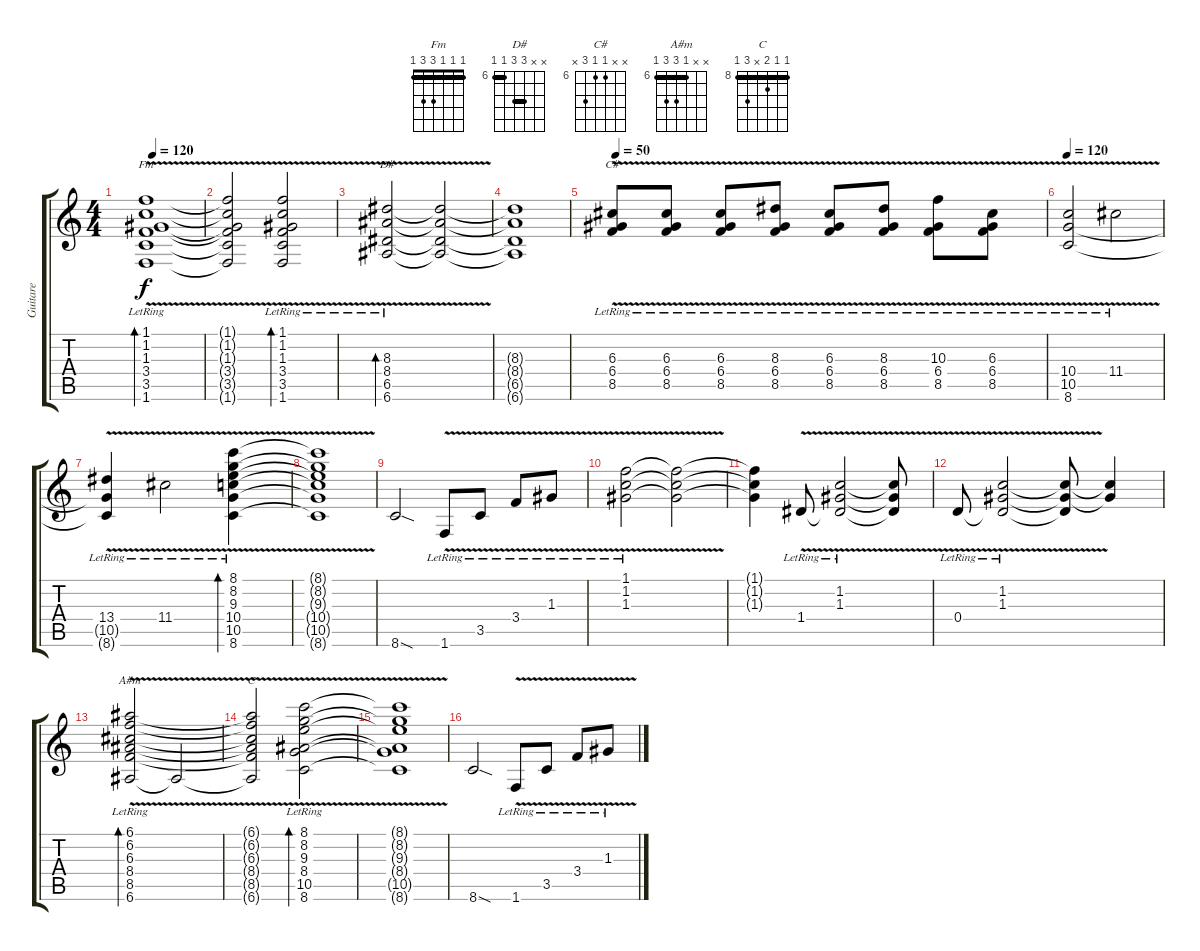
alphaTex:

\track ("Guitare" "Guitare") {instrument electricguitarjazz}
\staff {score tabs}
\tuning (E4 B3 G3 D3 A2 E2) {hide}
\chord ("Fm" 1 1 1 3 3 1) {barre 1}
\chord ("D#" x x 8 8 6 6) {firstfret 6 barre (6 8)}
\chord ("C#" x x 6 6 8 x) {firstfret 6}
\chord ("A#m" x x 6 8 8 6) {firstfret 6 barre 6}
\chord ("C" 8 8 9 x 10 8) {firstfret 8 barre 8}
\ts (4 4)
\tempo 120
\clef g2
\ks c
(1.1{lr} 1.2{lr} 1.3{lr} 3.4{v lr} 3.5{lr} 1.6{lr}).1{bd 480 ch "Fm" dy f} |
(1.1{t} 1.2{t} 1.3{t} 3.4{t} 3.5{t} 1.6{t}).2 (1.1{v lr} 1.2{v lr} 1.3{v lr} 3.4{v lr} 3.5{v lr} 1.6{v lr}).2{bd 240} |
(8.3{v lr} 8.4{v lr} 6.5{v lr} 6.6{v lr}).2{bd 480 ch "D#"} (8.3{t} 8.4{t} 6.5{t} 6.6{t}).2 |
(8.3{t} 8.4{t} 6.5{t} 6.6{t}).1 |
\tempo 50
(6.3{v lr} 6.4{v lr} 8.5{v lr}).8{ch "C#"} (6.3{v lr} 6.4{v lr} 8.5{v lr}).8 (6.3{v lr} 6.4{v lr} 8.5{v lr}).8 (8.3{v lr} 6.4 8.5).8 (6.3{v lr} 6.4{v lr} 8.5{v lr}).8 (8.3{v lr} 6.4 8.5).8 (10.3{v lr} 6.4{v lr} 8.5{v lr}).8 (6.3{v lr} 6.4{v lr} 8.5{v lr}).8 |
\tempo 120
(10.4{v lr} 10.5{v lr} 8.6{v lr}).2 11.4{v lr}.2 |
(13.4{v lr} 10.5{t} 8.6{t}).4 11.4{v lr}.2 (8.1{v lr} 8.2{v lr} 9.3{v lr} 10.4{v lr} 10.5{v lr} 8.6{v lr}).4{bd 480} |
(8.1{t} 8.2{t} 9.3{t} 10.4{t} 10.5{t} 8.6{t}).1 |
8.6{sod}.2 1.6{v lr}.8 3.5{v lr}.8 3.4{v lr}.8 1.3{v lr}.8 |
(1.1{lr} 1.2{lr} 1.3{v lr}).2 (1.1{t} 1.2{t} 1.3{t}).2 |
(1.1{t} 1.2{t} 1.3{t}).4 1.4{v lr}.8 (1.2{v lr} 1.3{v lr} 1.4{t}).2 (1.2{t} 1.3{t} 1.4{t}).8 |
0.4{v lr}.8 (1.2{v lr} 1.3{v lr} 0.4{t}).2 (1.2{t} 1.3{t} 0.4{t}).8 (1.2{t} 1.3{t}).4 |
(6.1 6.2 6.3{v lr} 8.4{v lr} 8.5{v lr} 6.6{v lr}).2{bd 480 ch "A#m"} 6.6{t}.2 |
(6.1{t} 6.2{t} 6.3{t} 8.4{t} 8.5{t} 6.6{t}).2{ch "C"} (8.1{v lr} 8.2{v lr} 9.3{v lr} 8.4{v lr} 10.5{v lr} 8.6{v lr}).2{bd 480} |
(8.1{t} 8.2{t} 9.3{t} 8.4{t} 10.5{t} 8.6{t}).1 |
8.6{sod}.2 1.6{v lr}.8 3.5{v lr}.8 3.4{v lr}.8 1.3{v lr}.8
